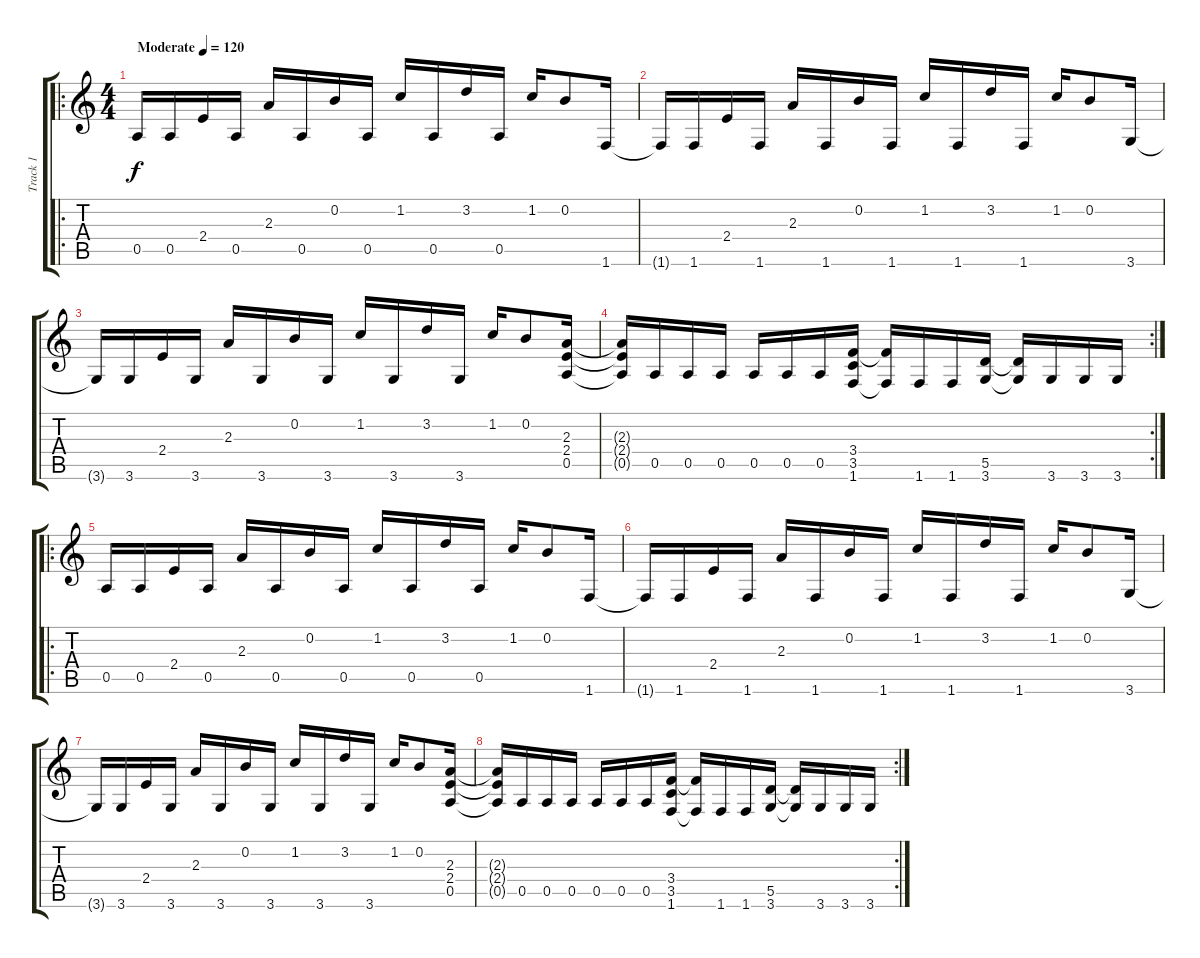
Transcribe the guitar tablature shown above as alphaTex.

\track ("Track 1" "Track 1") {instrument distortionguitar}
\staff {score tabs}
\tuning (E4 B3 G3 D3 A2 E2) {hide}
\ro
\ts (4 4)
\tempo (120 "Moderate")
\clef g2
\ks c
0.5.16{dy f instrument distortionguitar} 0.5.16 2.4.16 0.5.16 2.3.16 0.5.16 0.2.16 0.5.16 1.2.16 0.5.16 3.2.16 0.5.16 1.2.16 0.2.8 1.6.16 |
1.6{t}.16 1.6.16 2.4.16 1.6.16 2.3.16 1.6.16 0.2.16 1.6.16 1.2.16 1.6.16 3.2.16 1.6.16 1.2.16 0.2.8 3.6.16 |
3.6{t}.16 3.6.16 2.4.16 3.6.16 2.3.16 3.6.16 0.2.16 3.6.16 1.2.16 3.6.16 3.2.16 3.6.16 1.2.16 0.2.8 (2.3 2.4 0.5).16 |
\rc 2
(2.3{t} 2.4{t} 0.5{t}).16 0.5.16 0.5.16 0.5.16 0.5.16 0.5.16 0.5.16 (3.4 3.5 1.6).16 (3.4{t} 1.6{t}).16 1.6.16 1.6.16 (5.5 3.6).16 (5.5{t} 3.6{t}).16 3.6.16 3.6.16 3.6.16 |
\ro
0.5.16 0.5.16 2.4.16 0.5.16 2.3.16 0.5.16 0.2.16 0.5.16 1.2.16 0.5.16 3.2.16 0.5.16 1.2.16 0.2.8 1.6.16 |
1.6{t}.16 1.6.16 2.4.16 1.6.16 2.3.16 1.6.16 0.2.16 1.6.16 1.2.16 1.6.16 3.2.16 1.6.16 1.2.16 0.2.8 3.6.16 |
3.6{t}.16 3.6.16 2.4.16 3.6.16 2.3.16 3.6.16 0.2.16 3.6.16 1.2.16 3.6.16 3.2.16 3.6.16 1.2.16 0.2.8 (2.3 2.4 0.5).16 |
\rc 2
(2.3{t} 2.4{t} 0.5{t}).16 0.5.16 0.5.16 0.5.16 0.5.16 0.5.16 0.5.16 (3.4 3.5 1.6).16 (3.4{t} 1.6{t}).16 1.6.16 1.6.16 (5.5 3.6).16 (5.5{t} 3.6{t}).16 3.6.16 3.6.16 3.6.16
